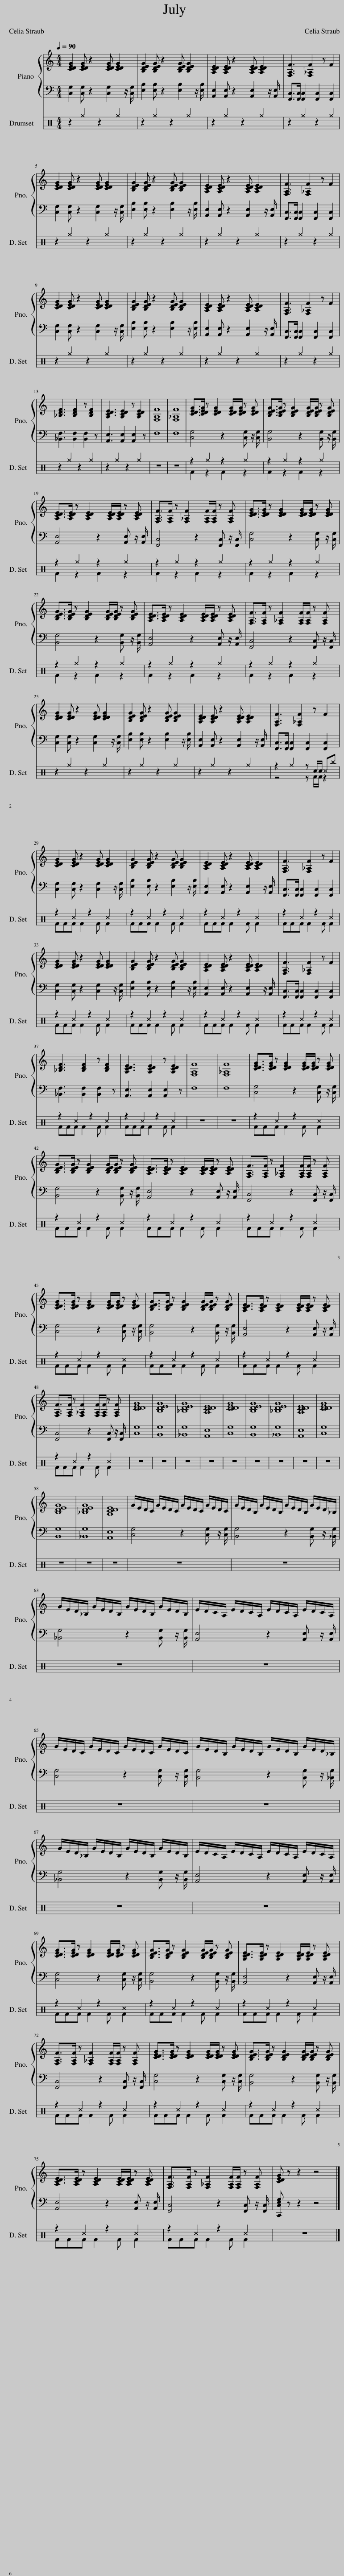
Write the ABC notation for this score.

X:1
%%score { 1 | 2 } ( 3 4 )
L:1/8
Q:1/4=90
M:4/4
I:linebreak $
K:C
V:1 treble
V:2 bass
V:3 perc
K:none
V:4 perc
K:none
V:1
 [CDEG]2 [CDEG] z2 [CDEG] [CDEG]2 | [B,DEG]2 [B,DEG] z2 [B,DEG] [B,DEG]2 | [A,CDE]2 [A,CDE] z2 [A,CDE] [A,CDE]2 | [F,A,F]3 [F,_A,F]2 z F2 |$ [CDEG]2 [CDEG] z2 [CDEG] [CDEG]2 | %5
 [B,DEG]2 [B,DEG] z2 [B,DEG] [B,DEG]2 | [A,CDE]2 [A,CDE] z2 [A,CDE] [A,CDE]2 | [F,A,F]3 [F,_A,F]2 z F2 |$ [CDEG]2 [CDEG] z2 [CDEG] [CDEG]2 | [B,DEG]2 [B,DEG] z2 [B,DEG] [B,DEG]2 | %10
 [A,CDE]2 [A,CDE] z2 [A,CDE] [A,CDE]2 | [F,A,F]3 [F,_A,F]2 z F2 |$ [_B,DF]3 [B,DF]2 z [B,DF]2 | [A,CDE]3 [A,CDE]2 z [A,CDE]2 | [F,A,F]8 | %15
 [F,_A,F]8 | [CDEG]>[CDEG] z [CDEG]2 [CDEG]/[CDEG]/ z [CDEG] | [B,DEG]>[B,DEG] z [B,DEG]2 [B,DEG]/[B,DEG]/ z [B,DEG] |$ [A,CDE]>[A,CDE] z [A,CDE]2 [A,CDE]/[A,CDE]/ z [A,CDE] | [F,A,F]>[F,A,F] z [F,_A,F]2 [F,A,F]/[F,A,F]/ z [F,A,F] | %20
 [CDEG]>[CDEG] z [CDEG]2 [CDEG]/[CDEG]/ z [CDEG] |$ [B,DEG]>[B,DEG] z [B,DEG]2 [B,DEG]/[B,DEG]/ z [B,DEG] | [A,CDE]>[A,CDE] z [A,CDE]2 [A,CDE]/[A,CDE]/ z [A,CDE] | [F,A,F]>[F,A,F] z [F,_A,F]2 [F,A,F]/[F,A,F]/ z [F,A,F] |$ [CDEG]2 [CDEG] z2 [CDEG] [CDEG]2 | %25
 [B,DEG]2 [B,DEG] z2 [B,DEG] [B,DEG]2 | [A,CDE]2 [A,CDE] z2 [A,CDE] [A,CDE]2 | [F,A,F]3 [F,_A,F]2 z F2 |$ [CDEG]2 [CDEG] z2 [CDEG] [CDEG]2 | [B,DEG]2 [B,DEG] z2 [B,DEG] [B,DEG]2 | %30
 [A,CDE]2 [A,CDE] z2 [A,CDE] [A,CDE]2 | [F,A,F]3 [F,_A,F]2 z F2 |$ [CDEG]2 [CDEG] z2 [CDEG] [CDEG]2 | [B,DEG]2 [B,DEG] z2 [B,DEG] [B,DEG]2 | [A,CDE]2 [A,CDE] z2 [A,CDE] [A,CDE]2 | %35
 [F,A,F]3 [F,_A,F]2 z F2 |$ [_B,DF]3 [B,DF]2 z [B,DF]2 | [A,CDE]3 [A,CDE]2 z [A,CDE]2 | [F,A,F]8 | [F,_A,F]8 | %40
 [CDEG]>[CDEG] z [CDEG]2 [CDEG]/[CDEG]/ z [CDEG] |$ [B,DEG]>[B,DEG] z [B,DEG]2 [B,DEG]/[B,DEG]/ z [B,DEG] | [A,CDE]>[A,CDE] z [A,CDE]2 [A,CDE]/[A,CDE]/ z [A,CDE] | [F,A,F]>[F,A,F] z [F,_A,F]2 [F,A,F]/[F,A,F]/ z [F,A,F] |$ [CDEG]>[CDEG] z [CDEG]2 [CDEG]/[CDEG]/ z [CDEG] | %45
 [B,DEG]>[B,DEG] z [B,DEG]2 [B,DEG]/[B,DEG]/ z [B,DEG] | [A,CDE]>[A,CDE] z [A,CDE]2 [A,CDE]/[A,CDE]/ z [A,CDE] |$ [F,A,F]>[F,A,F] z [F,_A,F]2 [F,A,F]/[F,A,F]/ z [F,A,F] | [CDEG]8 | [B,DEG]8 | %50
 [_B,DEG]8 | [A,CDE]8 | [CDEG]8 | [B,DEG]8 | [_B,DEG]8 | %55
 [A,CDE]8 | [CDEG]8 |$ [B,DEG]8 | [_B,DEG]8 | [A,CDE]8 | %60
 G/E/D/C/ G/E/D/C/ G/E/D/C/ G/E/D/C/ | G/E/D/B,/ G/E/D/B,/ G/E/D/B,/ G/E/D/_B,/ |$ G/E/D/_B,/ G/E/D/B,/ G/E/D/B,/ G/E/D/B,/ | E/D/C/A,/ E/D/C/A,/ E/D/C/A,/ E/D/C/A,/ |$ G/E/D/C/ G/E/D/C/ G/E/D/C/ G/E/D/C/ | %65
 G/E/D/B,/ G/E/D/B,/ G/E/D/B,/ G/E/D/_B,/ |$ G/E/D/_B,/ G/E/D/B,/ G/E/D/B,/ G/E/D/B,/ | E/D/C/A,/ E/D/C/A,/ E/D/C/A,/ E/D/C/A,/ |$ [CDEG]>[CDEG] z [CDEG]2 [CDEG]/[CDEG]/ z [CDEG] | [B,DEG]>[B,DEG] z [B,DEG]2 [B,DEG]/[B,DEG]/ z [B,DEG] | %70
 [A,CDE]>[A,CDE] z [A,CDE]2 [A,CDE]/[A,CDE]/ z [A,CDE] |$ [F,A,F]>[F,A,F] z [F,_A,F]2 [F,A,F]/[F,A,F]/ z [F,A,F] | [CDEG]>[CDEG] z [CDEG]2 [CDEG]/[CDEG]/ z [CDEG] | [B,DEG]>[B,DEG] z [B,DEG]2 [B,DEG]/[B,DEG]/ z [B,DEG] |$ [A,CDE]>[A,CDE] z [A,CDE]2 [A,CDE]/[A,CDE]/ z [A,CDE] | %75
 [F,A,F]>[F,A,F] z [F,_A,F]2 [F,A,F]/[F,A,F]/ z [F,A,F] | [CDEG] z z2 z4 |] %77
V:2
 [C,G,]2 [C,G,] z2 [C,G,]2 z/ [C,G,]/ | [E,B,]2 [E,B,] z2 [E,B,]2 z/ [E,B,]/ | [A,,E,]2 [A,,E,] z2 [A,,E,]2 z/ [A,,E,]/ | [F,,C,]>[F,,C,] [F,,C,]2 [F,,C,]2 [F,,C,]2 |$ [C,G,]2 [C,G,] z2 [C,G,]2 z/ [C,G,]/ | %5
 [E,B,]2 [E,B,] z2 [E,B,]2 z/ [E,B,]/ | [A,,E,]2 [A,,E,] z2 [A,,E,]2 z/ [A,,E,]/ | [F,,C,]>[F,,C,] [F,,C,]2 [F,,C,]2 [F,,C,]2 |$ [C,G,]2 [C,G,] z2 [C,G,]2 z/ [C,G,]/ | [E,B,]2 [E,B,] z2 [E,B,]2 z/ [E,B,]/ | %10
 [A,,E,]2 [A,,E,] z2 [A,,E,]2 z/ [A,,E,]/ | [F,,C,]>[F,,C,] [F,,C,]2 [F,,C,]2 [F,,C,]2 |$ [_B,,F,]3 [B,,F,]2 [B,,F,]2 z | [A,,E,]3 [A,,E,]2 [A,,E,]2 z | F,8 | %15
 F,8 | [C,G,]4 z2 [C,G,] z/ [C,G,]/ | [B,,G,]4 z2 [B,,G,] z/ [B,,G,]/ |$ [A,,E,]4 z2 [A,,E,] z/ [A,,E,]/ | [F,,C,]4 z2 [F,,C,] z/ [F,,C,]/ | %20
 [C,G,]4 z2 [C,G,] z/ [C,G,]/ |$ [B,,G,]4 z2 [B,,G,] z/ [B,,G,]/ | [A,,E,]4 z2 [A,,E,] z/ [A,,E,]/ | [F,,C,]4 z2 [F,,C,] z/ [F,,C,]/ |$ [C,G,]2 [C,G,] z2 [C,G,]2 z/ [C,G,]/ | %25
 [E,B,]2 [E,B,] z2 [E,B,]2 z/ [E,B,]/ | [A,,E,]2 [A,,E,] z2 [A,,E,]2 z/ [A,,E,]/ | [F,,C,]>[F,,C,] [F,,C,]2 [F,,C,]2 [F,,C,]2 |$ [C,G,]2 [C,G,] z2 [C,G,]2 z/ [C,G,]/ | [E,B,]2 [E,B,] z2 [E,B,]2 z/ [E,B,]/ | %30
 [A,,E,]2 [A,,E,] z2 [A,,E,]2 z/ [A,,E,]/ | [F,,C,]>[F,,C,] [F,,C,]2 [F,,C,]2 [F,,C,]2 |$ [C,G,]2 [C,G,] z2 [C,G,]2 z/ [C,G,]/ | [E,B,]2 [E,B,] z2 [E,B,]2 z/ [E,B,]/ | [A,,E,]2 [A,,E,] z2 [A,,E,]2 z/ [A,,E,]/ | %35
 [F,,C,]>[F,,C,] [F,,C,]2 [F,,C,]2 [F,,C,]2 |$ [_B,,F,]3 [B,,F,]2 [B,,F,]2 z | [A,,E,]3 [A,,E,]2 [A,,E,]2 z | F,8 | F,8 | %40
 [C,G,]4 z2 [C,G,] z/ [C,G,]/ |$ [B,,G,]4 z2 [B,,G,] z/ [B,,G,]/ | [A,,E,]4 z2 [A,,E,] z/ [A,,E,]/ | [F,,C,]4 z2 [F,,C,] z/ [F,,C,]/ |$ [C,G,]4 z2 [C,G,] z/ [C,G,]/ | %45
 [B,,G,]4 z2 [B,,G,] z/ [B,,G,]/ | [A,,E,]4 z2 [A,,E,] z/ [A,,E,]/ |$ [F,,C,]4 z2 [F,,C,] z/ [F,,C,]/ | [C,G,]8 | [B,,G,]8 | %50
 [_B,,G,]8 | [A,,E,]8 | [C,G,]8 | [B,,G,]8 | [_B,,G,]8 | %55
 [A,,E,]8 | [C,G,]8 |$ [B,,G,]8 | [_B,,G,]8 | [A,,E,]8 | %60
 [C,G,]4 z2 [C,G,] z/ [C,G,]/ | [B,,G,]4 z2 [B,,G,] z/ [_B,,G,]/ |$ [_B,,G,]4 z2 [B,,G,] z/ [B,,G,]/ | [A,,E,]4 z2 [A,,E,] z/ [A,,E,]/ |$ [C,G,]4 z2 [C,G,] z/ [C,G,]/ | %65
 [B,,G,]4 z2 [B,,G,] z/ [_B,,G,]/ |$ [_B,,G,]4 z2 [B,,G,] z/ [B,,G,]/ | [A,,E,]4 z2 [A,,E,] z/ [A,,E,]/ |$ [C,G,]4 z2 [C,G,] z/ [C,G,]/ | [B,,G,]4 z2 [B,,G,] z/ [B,,G,]/ | %70
 [A,,E,]4 z2 [A,,E,] z/ [A,,E,]/ |$ [F,,C,]4 z2 [F,,C,] z/ [F,,C,]/ | [C,G,]4 z2 [C,G,] z/ [C,G,]/ | [B,,G,]4 z2 [B,,G,] z/ [B,,G,]/ |$ [A,,E,]4 z2 [A,,E,] z/ [A,,E,]/ | %75
 [F,,C,]4 z2 [F,,C,] z/ [F,,C,]/ | [C,,C,E,G,] z z2 z4 |] %77
V:3
 z2 ^g2 z2 ^g2 | z2 ^g2 z2 ^g2 | z2 ^g2 z2 ^g2 | z2 ^g2 z2 ^g2 |$ z2 ^g2 z2 ^g2 | %5
 z2 ^g2 z2 ^g2 | z2 ^g2 z2 ^g2 | z2 ^g2 z2 ^g2 |$ z2 ^g2 z2 ^g2 | z2 ^g2 z2 ^g2 | %10
 z2 ^g2 z2 ^g2 | z2 ^g2 z2 ^g2 |$ z2 ^g2 z2 ^g2 | z2 ^g2 z2 ^g2 | z8 | %15
 z8 | z2 ^g2 z2 ^g2 | z2 ^g2 z2 ^g2 |$ z2 ^g2 z2 ^g2 | z2 ^g2 z2 ^g2 | %20
 z2 ^g2 z2 ^g2 |$ z2 ^g2 z2 ^g2 | z2 ^g2 z2 ^g2 | z2 ^g2 z2 ^g2 |$ z2 ^g2 z2 ^g2 | %25
 z2 ^g2 z2 ^g2 | z2 ^g2 z2 ^g2 | z2 ^g2 z c/c/ ^c^b |$ z2 ^c2 z2 ^c2 | z2 ^c2 z2 ^c2 | %30
 z2 ^c2 z2 ^c2 | z2 ^c2 z2 ^c2 |$ z2 ^c2 z2 ^c2 | z2 ^c2 z2 ^c2 | z2 ^c2 z2 ^c2 | %35
 z2 ^c2 z2 ^c2 |$ z2 ^c2 z2 ^c2 | z2 ^c2 z2 ^c2 | z8 | z8 | %40
 z2 ^c2 z2 ^c2 |$ z2 ^c2 z2 ^c2 | z2 ^c2 z2 ^c2 | z2 ^c2 z2 ^c2 |$ z2 ^c2 z2 ^c2 | %45
 z2 ^c2 z2 ^c2 | z2 ^c2 z2 ^c2 |$ z2 ^c2 z2 ^c2 | z8 | z8 | %50
 z8 | z8 | z8 | z8 | z8 | %55
 z8 | z8 |$ z8 | z8 | z8 | %60
 z8 | z8 |$ z8 | z8 |$ z8 | %65
 z8 |$ z8 | z8 |$ z2 ^c2 z2 ^c2 | z2 ^c2 z2 ^c2 | %70
 z2 ^c2 z2 ^c2 |$ z2 ^c2 z2 ^c2 | z2 ^c2 z2 ^c2 | z2 ^c2 z2 ^c2 |$ z2 ^c2 z2 ^c2 | %75
 z2 ^c2 z2 ^c2 | z8 |] %77
V:4
 x8 | x8 | x8 | x8 |$ x8 | %5
 x8 | x8 | x8 |$ x8 | x8 | %10
 x8 | x8 |$ x8 | x8 | x8 | %15
 x8 | F2 z2 F2 z2 | F2 z2 F2 z2 |$ F2 z2 F2 z2 | F2 z2 F2 z2 | %20
 F2 z2 F2 z2 |$ F2 z2 F2 z2 | F2 z2 F2 z2 | F2 z2 F2 z2 |$ x8 | %25
 x8 | x8 | z4 z F/F/ z2 |$ FFF F2 F F2 | FFF F2 F F2 | %30
 FFF F2 F F2 | FFF F2 F F2 |$ FFF F2 F F2 | FFF F2 F F2 | FFF F2 F F2 | %35
 FFF F2 F F2 |$ FFF F2 F F2 | FFF F2 F F2 | x8 | x8 | %40
 FFF F2 F F2 |$ FFF F2 F F2 | FFF F2 F F2 | FFF F2 F F2 |$ FFF F2 F F2 | %45
 FFF F2 F F2 | FFF F2 F F2 |$ FFF F2 F F2 | x8 | x8 | %50
 x8 | x8 | x8 | x8 | x8 | %55
 x8 | x8 |$ x8 | x8 | x8 | %60
 x8 | x8 |$ x8 | x8 |$ x8 | %65
 x8 |$ x8 | x8 |$ FFF F2 F F2 | FFF F2 F F2 | %70
 FFF F2 F F2 |$ FFF F2 F F2 | FFF F2 F F2 | FFF F2 F F2 |$ FFF F2 F F2 | %75
 FFF F2 F F2 | x8 |] %77
